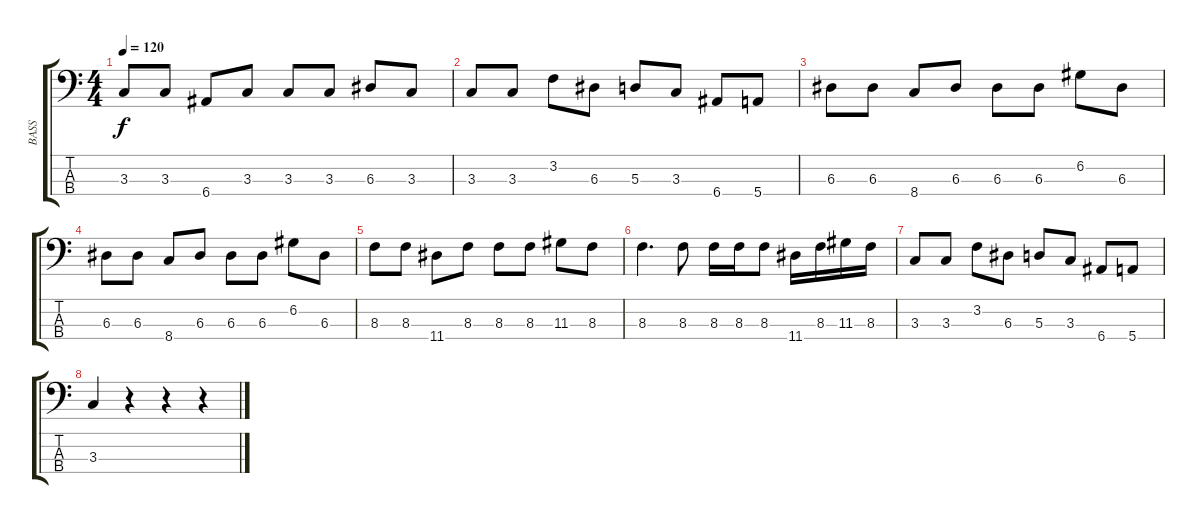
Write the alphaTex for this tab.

\track ("BASS" "BASS") {instrument synthbass2}
\staff {score tabs}
\tuning (G2 D2 A1 E1) {hide}
\ts (4 4)
\tempo 120
\clef f4
\ks c
3.3.8{dy f} 3.3.8 6.4.8 3.3.8 3.3.8 3.3.8 6.3.8 3.3.8 |
3.3.8 3.3.8 3.2.8 6.3.8 5.3.8 3.3.8 6.4.8 5.4.8 |
6.3.8 6.3.8 8.4.8 6.3.8 6.3.8 6.3.8 6.2.8 6.3.8 |
6.3.8 6.3.8 8.4.8 6.3.8 6.3.8 6.3.8 6.2.8 6.3.8 |
8.3.8 8.3.8 11.4.8 8.3.8 8.3.8 8.3.8 11.3.8 8.3.8 |
8.3.4{d} 8.3.8 8.3.16 8.3.16 8.3.8 11.4.16 8.3.16 11.3.16 8.3.16 |
3.3.8 3.3.8 3.2.8 6.3.8 5.3.8 3.3.8 6.4.8 5.4.8 |
3.3.4 r.4 r.4 r.4
